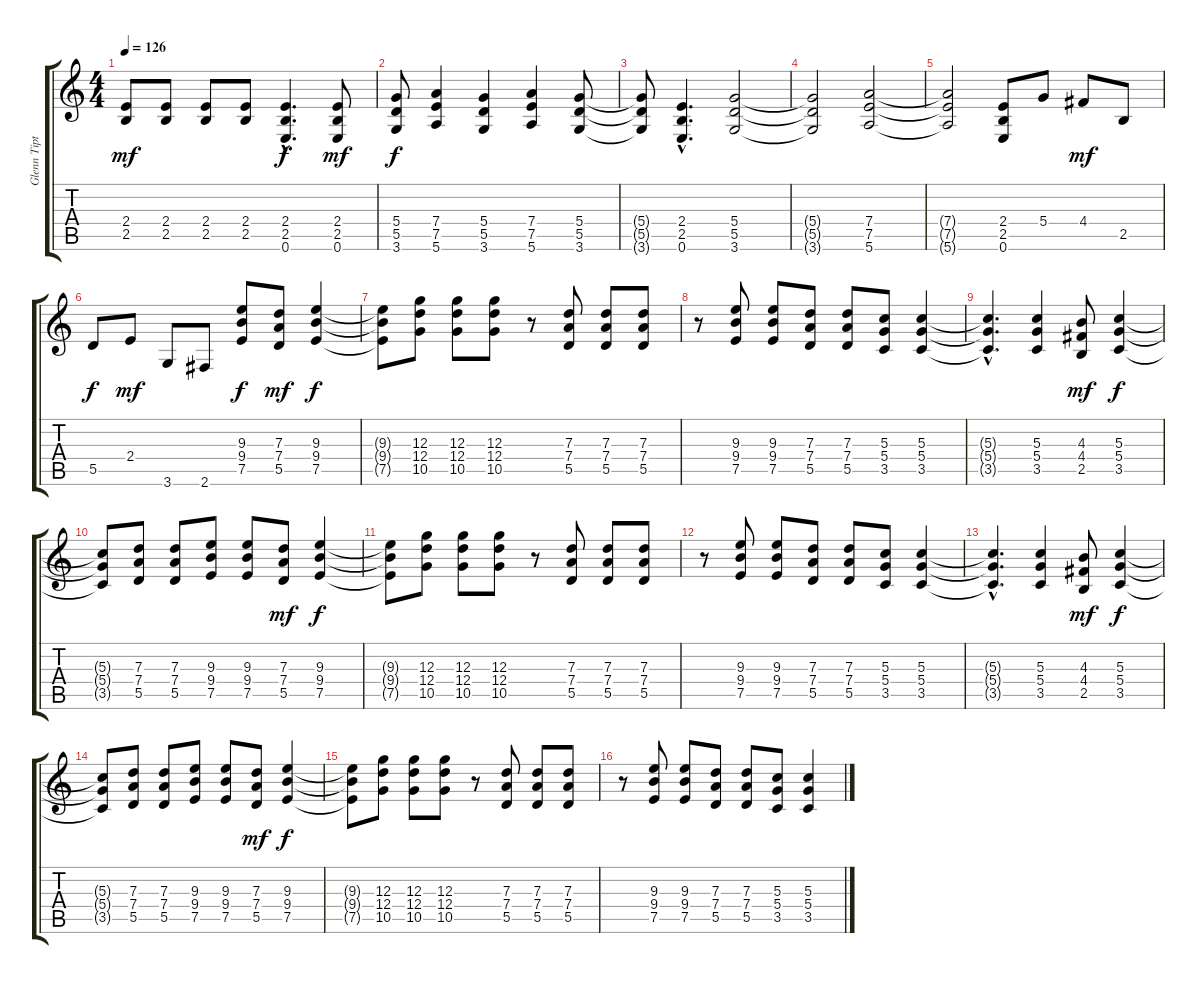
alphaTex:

\track ("Glenn Tipton" "Glenn Tipt") {instrument distortionguitar}
\staff {score tabs}
\tuning (E4 B3 G3 D3 A2 E2) {hide}
\ts (4 4)
\tempo 126
\clef g2
\ks c
(2.4 2.5).8{dy mf} (2.4 2.5).8 (2.4 2.5).8 (2.4 2.5).8 (2.4{hac} 2.5{hac} 0.6{hac}).4{d dy f} (2.4 2.5 0.6).8{dy mf} |
(5.4 5.5 3.6).8{dy f} (7.4 7.5 5.6).4 (5.4 5.5 3.6).4 (7.4 7.5 5.6).4 (5.4 5.5 3.6).8 |
(5.4{t} 5.5{t} 3.6{t}).8 (2.4{hac} 2.5{hac} 0.6{hac}).4{d} (5.4 5.5 3.6).2 |
(5.4{t} 5.5{t} 3.6{t}).2 (7.4 7.5 5.6).2 |
(7.4{t} 7.5{t} 5.6{t}).2 (2.4 2.5 0.6).8 5.4.8 4.4.8{dy mf} 2.5.8 |
5.5.8{dy f} 2.4.8{dy mf} 3.6.8 2.6.8 (9.3 9.4 7.5).8{dy f} (7.3 7.4 5.5).8{dy mf} (9.3 9.4 7.5).4{dy f} |
(9.3{t} 9.4{t} 7.5{t}).8 (12.3 12.4 10.5).8 (12.3 12.4 10.5).8 (12.3 12.4 10.5).8 r.8 (7.3 7.4 5.5).8 (7.3 7.4 5.5).8 (7.3 7.4 5.5).8 |
r.8 (9.3 9.4 7.5).8 (9.3 9.4 7.5).8 (7.3 7.4 5.5).8 (7.3 7.4 5.5).8 (5.3 5.4 3.5).8 (5.3 5.4 3.5).4 |
(5.3{hac t} 5.4{hac t} 3.5{hac t}).4{d} (5.3 5.4 3.5).4 (4.3 4.4 2.5).8{dy mf} (5.3 5.4 3.5).4{dy f} |
(5.3{t} 5.4{t} 3.5{t}).8 (7.3 7.4 5.5).8 (7.3 7.4 5.5).8 (9.3 9.4 7.5).8 (9.3 9.4 7.5).8 (7.3 7.4 5.5).8{dy mf} (9.3 9.4 7.5).4{dy f} |
(9.3{t} 9.4{t} 7.5{t}).8 (12.3 12.4 10.5).8 (12.3 12.4 10.5).8 (12.3 12.4 10.5).8 r.8 (7.3 7.4 5.5).8 (7.3 7.4 5.5).8 (7.3 7.4 5.5).8 |
r.8 (9.3 9.4 7.5).8 (9.3 9.4 7.5).8 (7.3 7.4 5.5).8 (7.3 7.4 5.5).8 (5.3 5.4 3.5).8 (5.3 5.4 3.5).4 |
(5.3{hac t} 5.4{hac t} 3.5{hac t}).4{d} (5.3 5.4 3.5).4 (4.3 4.4 2.5).8{dy mf} (5.3 5.4 3.5).4{dy f} |
(5.3{t} 5.4{t} 3.5{t}).8 (7.3 7.4 5.5).8 (7.3 7.4 5.5).8 (9.3 9.4 7.5).8 (9.3 9.4 7.5).8 (7.3 7.4 5.5).8{dy mf} (9.3 9.4 7.5).4{dy f} |
(9.3{t} 9.4{t} 7.5{t}).8 (12.3 12.4 10.5).8 (12.3 12.4 10.5).8 (12.3 12.4 10.5).8 r.8 (7.3 7.4 5.5).8 (7.3 7.4 5.5).8 (7.3 7.4 5.5).8 |
r.8 (9.3 9.4 7.5).8 (9.3 9.4 7.5).8 (7.3 7.4 5.5).8 (7.3 7.4 5.5).8 (5.3 5.4 3.5).8 (5.3 5.4 3.5).4
